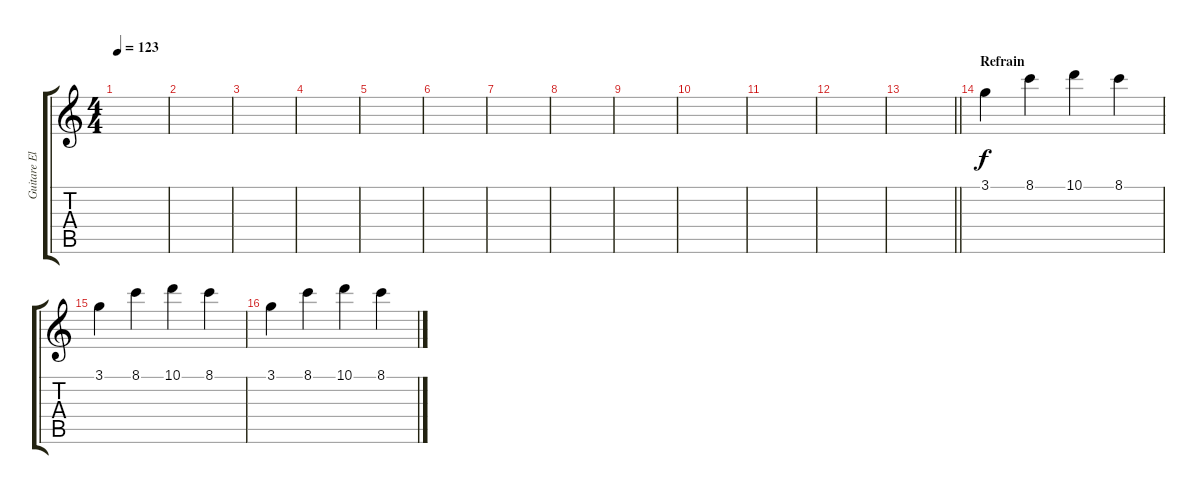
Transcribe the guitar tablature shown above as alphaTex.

\track ("Guitare Elect." "Guitare El") {instrument electricguitarclean}
\staff {score tabs}
\tuning (E4 B3 G3 D3 A2 E2) {hide}
\ts (4 4)
\tempo 123
\clef g2
\ks c
|
|
|
|
|
|
|
|
|
|
|
|
\barLineRight lightlight
|
\section ("" "Refrain")
3.1.4 8.1.4 10.1.4 8.1.4 |
3.1.4 8.1.4 10.1.4 8.1.4 |
3.1.4 8.1.4 10.1.4 8.1.4
